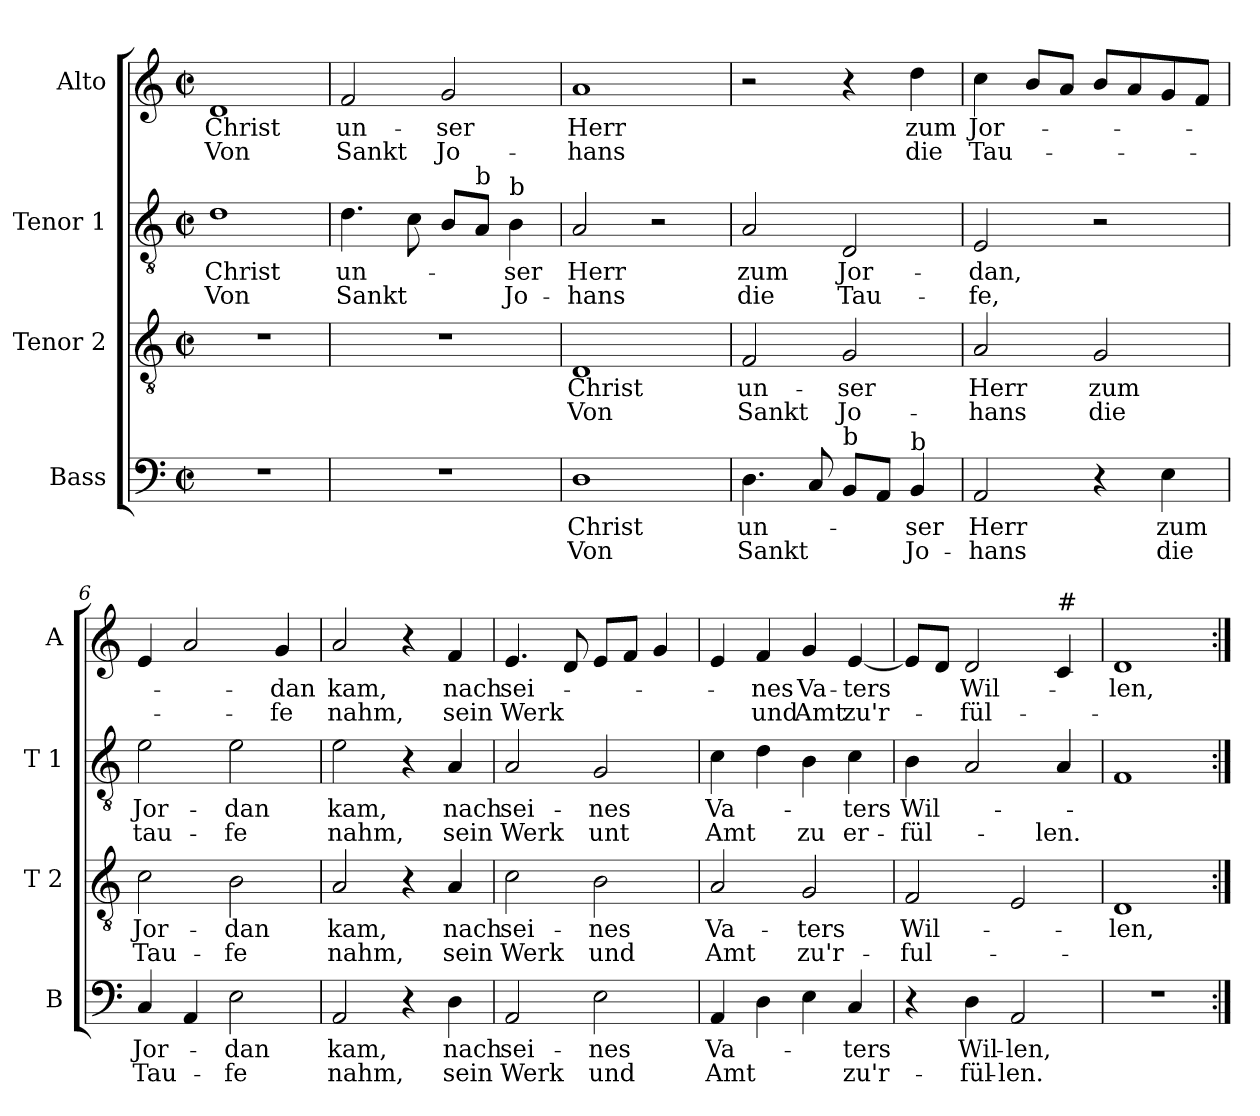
**kern	**text	**text	**kern	**text	**text	**kern	**text	**text	**kern	**text	**text
*part4	*part4	*part4	*part3	*part3	*part3	*part2	*part2	*part2	*part1	*part1	*part1
*staff4	*staff4	*staff4	*staff3	*staff3	*staff3	*staff2	*staff2	*staff2	*staff1	*staff1	*staff1
*I"Bass	*	*	*I"Tenor 2	*	*	*I"Tenor 1	*	*	*I"Alto	*	*
*I'B	*	*	*I'T 2	*	*	*I'T 1	*	*	*I'A	*	*
*clefF4	*	*	*clefGv2	*	*	*clefGv2	*	*	*clefG2	*	*
*k[]	*	*	*k[]	*	*	*k[]	*	*	*k[]	*	*
*C:	*	*	*C:	*	*	*C:	*	*	*C:	*	*
*M2/2	*	*	*M2/2	*	*	*M2/2	*	*	*M2/2	*	*
*met(c|)	*	*	*met(c|)	*	*	*met(c|)	*	*	*met(c|)	*	*
=1	=1	=1	=1	=1	=1	=1	=1	=1	=1	=1	=1
!	!	!	!	!	!	!	!LO:LY:b	!LO:LY:b	!	!LO:LY:b	!LO:LY:b
1r	.	.	1r	.	.	1d	Christ	Von	1d	Christ	Von
=2	=2	=2	=2	=2	=2	=2	=2	=2	=2	=2	=2
!	!	!	!	!	!	!	!LO:LY:b	!LO:LY:b	!	!LO:LY:b	!LO:LY:b
1r	.	.	1r	.	.	4.d\	un-	Sankt	2f/	un-	Sankt
.	.	.	.	.	.	8c\	.	.	.	.	.
!	!	!	!	!	!	!	!	!	!	!LO:LY:b	!LO:LY:b
.	.	.	.	.	.	8B/L	.	.	2g/	-ser	Jo-
!	!	!	!	!	!	!LO:TX:a:t=b	!	!	!	!	!
.	.	.	.	.	.	8A/J	.	.	.	.	.
!	!	!	!	!	!	!LO:TX:a:t=b	!	!	!	!	!
!	!	!	!	!	!	!	!LO:LY:b	!LO:LY:b	!	!	!
.	.	.	.	.	.	4B\	-ser	Jo-	.	.	.
=3	=3	=3	=3	=3	=3	=3	=3	=3	=3	=3	=3
!	!LO:LY:b	!LO:LY:b	!	!LO:LY:b	!LO:LY:b	!	!LO:LY:b	!LO:LY:b	!	!LO:LY:b	!LO:LY:b
1D	Christ	Von	1D	Christ	Von	2A/	Herr	-hans	1a	Herr	-hans
.	.	.	.	.	.	2r	.	.	.	.	.
=4	=4	=4	=4	=4	=4	=4	=4	=4	=4	=4	=4
!	!LO:LY:b	!LO:LY:b	!	!LO:LY:b	!LO:LY:b	!	!LO:LY:b	!LO:LY:b	!	!	!
4.D\	un-	Sankt	2F/	un-	Sankt	2A/	zum	die	2r	.	.
8C/	.	.	.	.	.	.	.	.	.	.	.
!LO:TX:a:t=b	!	!	!	!	!	!	!	!	!	!	!
!	!	!	!	!LO:LY:b	!LO:LY:b	!	!LO:LY:b	!LO:LY:b	!	!	!
8BB/L	.	.	2G/	-ser	Jo-	2D/	Jor-	Tau-	4r	.	.
8AA/J	.	.	.	.	.	.	.	.	.	.	.
!LO:TX:a:t=b	!	!	!	!	!	!	!	!	!	!	!
!	!LO:LY:b	!LO:LY:b	!	!	!	!	!	!	!	!LO:LY:b	!LO:LY:b
4BB/	-ser	Jo-	.	.	.	.	.	.	4dd\	zum	die
=5	=5	=5	=5	=5	=5	=5	=5	=5	=5	=5	=5
!	!LO:LY:b	!LO:LY:b	!	!LO:LY:b	!LO:LY:b	!	!LO:LY:b	!LO:LY:b	!	!LO:LY:b	!LO:LY:b
2AA/	Herr	-hans	2A/	Herr	-hans	2E/	-dan,	-fe,	4cc\	Jor-	Tau-
.	.	.	.	.	.	.	.	.	8b/L	.	.
.	.	.	.	.	.	.	.	.	8a/J	.	.
!	!	!	!	!LO:LY:b	!LO:LY:b	!	!	!	!	!	!
4r	.	.	2G/	zum	die	2r	.	.	8b/L	.	.
.	.	.	.	.	.	.	.	.	8a/	.	.
!	!LO:LY:b	!LO:LY:b	!	!	!	!	!	!	!	!	!
4E\	zum	die	.	.	.	.	.	.	8g/	.	.
.	.	.	.	.	.	.	.	.	8f/J	.	.
!!LO:LB:g=z
=6	=6	=6	=6	=6	=6	=6	=6	=6	=6	=6	=6
!	!LO:LY:b	!LO:LY:b	!	!LO:LY:b	!LO:LY:b	!	!LO:LY:b	!LO:LY:b	!	!	!
4C/	Jor-	Tau-	2c\	Jor-	Tau-	2e\	Jor-	tau-	4e/	.	.
4AA/	.	.	.	.	.	.	.	.	2a/	.	.
!	!LO:LY:b	!LO:LY:b	!	!LO:LY:b	!LO:LY:b	!	!LO:LY:b	!LO:LY:b	!	!	!
2E\	-dan	-fe	2B\	-dan	-fe	2e\	-dan	-fe	.	.	.
!	!	!	!	!	!	!	!	!	!	!LO:LY:b	!LO:LY:b
.	.	.	.	.	.	.	.	.	4g/	-dan	-fe
=7	=7	=7	=7	=7	=7	=7	=7	=7	=7	=7	=7
!	!LO:LY:b	!LO:LY:b	!	!LO:LY:b	!LO:LY:b	!	!LO:LY:b	!LO:LY:b	!	!LO:LY:b	!LO:LY:b
2AA/	kam,	nahm,	2A/	kam,	nahm,	2e\	kam,	nahm,	2a/	kam,	nahm,
4r	.	.	4r	.	.	4r	.	.	4r	.	.
!	!LO:LY:b	!LO:LY:b	!	!LO:LY:b	!LO:LY:b	!	!LO:LY:b	!LO:LY:b	!	!LO:LY:b	!LO:LY:b
4D\	nach	sein	4A/	nach	sein	4A/	nach	sein	4f/	nach	sein
=8	=8	=8	=8	=8	=8	=8	=8	=8	=8	=8	=8
!	!LO:LY:b	!LO:LY:b	!	!LO:LY:b	!LO:LY:b	!	!LO:LY:b	!LO:LY:b	!	!LO:LY:b	!LO:LY:b
2AA/	sei-	Werk	2c\	sei-	Werk	2A/	sei-	Werk	4.e/	sei-	Werk
.	.	.	.	.	.	.	.	.	8d/	.	.
!	!LO:LY:b	!LO:LY:b	!	!LO:LY:b	!LO:LY:b	!	!LO:LY:b	!LO:LY:b	!	!	!
2E\	-nes	und	2B\	-nes	und	2G/	-nes	unt	8e/L	.	.
.	.	.	.	.	.	.	.	.	8f/J	.	.
.	.	.	.	.	.	.	.	.	4g/	.	.
=9	=9	=9	=9	=9	=9	=9	=9	=9	=9	=9	=9
!	!LO:LY:b	!LO:LY:b	!	!LO:LY:b	!LO:LY:b	!	!LO:LY:b	!LO:LY:b	!	!	!
4AA/	Va-	Amt	2A/	Va-	Amt	4c\	Va-	Amt	4e/	.	.
!	!	!	!	!	!	!	!	!	!	!LO:LY:b	!LO:LY:b
4D\	.	.	.	.	.	4d\	.	.	4f/	-nes	und
!	!	!	!	!LO:LY:b	!LO:LY:b	!	!	!LO:LY:b	!	!LO:LY:b	!LO:LY:b
4E\	.	.	2G/	-ters	zu'r-	4B\	.	zu	4g/	Va-	Amt
!	!LO:LY:b	!LO:LY:b	!	!	!	!	!LO:LY:b	!LO:LY:b	!	!LO:LY:b	!LO:LY:b
4C/	-ters	zu'r-	.	.	.	4c\	-ters	er-	[4e/	-ters	zu'r-
=10	=10	=10	=10	=10	=10	=10	=10	=10	=10	=10	=10
!	!	!	!	!LO:LY:b	!LO:LY:b	!	!LO:LY:b	!LO:LY:b	!	!	!
4r	.	.	2F/	Wil-	-ful-	4B\	Wil-	-fül-	8e/L]	.	.
.	.	.	.	.	.	.	.	.	8d/J	.	.
!	!LO:LY:b	!LO:LY:b	!	!	!	!	!	!	!	!LO:LY:b	!LO:LY:b
4D\	Wil-	-fül-	.	.	.	2A/	.	.	2d/	Wil-	-fül-
!	!LO:LY:b	!LO:LY:b	!	!	!	!	!	!	!	!	!
2AA/	-len,	-len.	2E/	.	.	.	.	.	.	.	.
!	!	!	!	!	!	!	!	!	!LO:TX:a:t=#	!	!
!	!	!	!	!	!	!	!	!LO:LY:b	!	!	!
.	.	.	.	.	.	4A/	.	-len.	4c/	.	.
=11	=11	=11	=11	=11	=11	=11	=11	=11	=11	=11	=11
!	!	!	!	!LO:LY:b	!	!	!	!	!	!LO:LY:b	!
1r	.	.	1D	-len,	.	1F	.	.	1d	-len,	.
=:|!	=:|!	=:|!	=:|!	=:|!	=:|!	=:|!	=:|!	=:|!	=:|!	=:|!	=:|!
*-	*-	*-	*-	*-	*-	*-	*-	*-	*-	*-	*-
